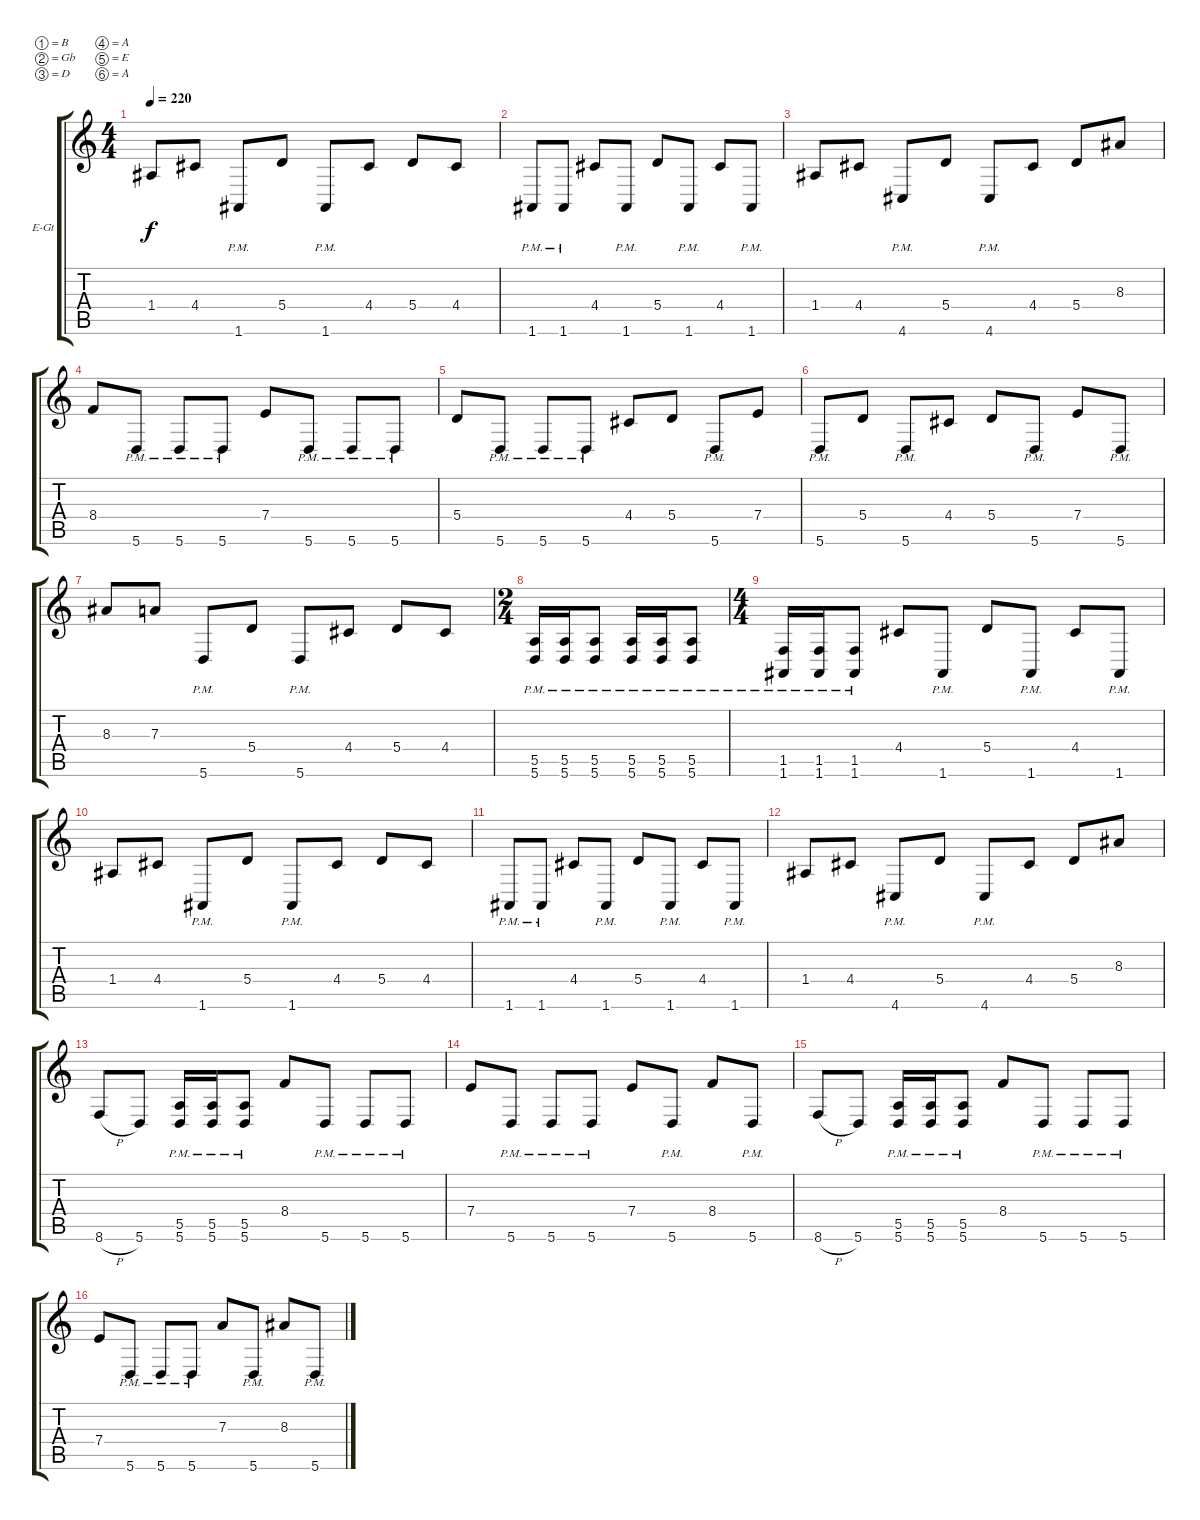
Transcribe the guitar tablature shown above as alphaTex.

\defaultSystemsLayout 4
\bracketExtendMode groupsimilarinstruments
\firstSystemTrackNameOrientation horizontal
\otherSystemsTrackNameOrientation horizontal
\track ("Electric Guitar" "E-Gt") {instrument distortionguitar}
\staff {score tabs}
\tuning (B3 Gb3 D3 A2 E2 A1)
\ts (4 4)
\tempo 220
\clef g2
\ks c
1.4.8{dy f} 4.4.8 1.6{pm}.8 5.4.8 1.6{pm}.8 4.4.8 5.4.8 4.4.8 |
1.6{pm}.8 1.6{pm}.8 4.4.8 1.6{pm}.8 5.4.8 1.6{pm}.8 4.4.8 1.6{pm}.8 |
1.4.8 4.4.8 4.6{pm}.8 5.4.8 4.6{pm}.8 4.4.8 5.4.8 8.3.8 |
8.4.8 5.6{pm}.8 5.6{pm}.8 5.6{pm}.8 7.4.8 5.6{pm}.8 5.6{pm}.8 5.6{pm}.8 |
5.4.8 5.6{pm}.8 5.6{pm}.8 5.6{pm}.8 4.4.8 5.4.8 5.6{pm}.8 7.4.8 |
5.6{pm}.8 5.4.8 5.6{pm}.8 4.4.8 5.4.8 5.6{pm}.8 7.4.8 5.6{pm}.8 |
8.3.8 7.3.8 5.6{pm}.8 5.4.8 5.6{pm}.8 4.4.8 5.4.8 4.4.8 |
\ts (2 4)
(5.6{pm} 5.5).16 (5.6{pm} 5.5).16 (5.6{pm} 5.5).8 (5.6{pm} 5.5).16 (5.6{pm} 5.5).16 (5.6{pm} 5.5).8 |
\ts (4 4)
(1.6{pm} 1.5).16 (1.6{pm} 1.5).16 (1.6{pm} 1.5).8 4.4.8 1.6{pm}.8 5.4.8 1.6{pm}.8 4.4.8 1.6{pm}.8 |
1.4.8 4.4.8 1.6{pm}.8 5.4.8 1.6{pm}.8 4.4.8 5.4.8 4.4.8 |
1.6{pm}.8 1.6{pm}.8 4.4.8 1.6{pm}.8 5.4.8 1.6{pm}.8 4.4.8 1.6{pm}.8 |
1.4.8 4.4.8 4.6{pm}.8 5.4.8 4.6{pm}.8 4.4.8 5.4.8 8.3.8 |
8.6{h}.8 5.6.8 (5.5{pm} 5.6{pm}).16 (5.5{pm} 5.6{pm}).16 (5.5{pm} 5.6{pm}).8 8.4.8 5.6{pm}.8 5.6{pm}.8 5.6{pm}.8 |
7.4.8 5.6{pm}.8 5.6{pm}.8 5.6{pm}.8 7.4.8 5.6{pm}.8 8.4.8 5.6{pm}.8 |
8.6{h}.8 5.6.8 (5.5{pm} 5.6{pm}).16 (5.5{pm} 5.6{pm}).16 (5.5{pm} 5.6{pm}).8 8.4.8 5.6{pm}.8 5.6{pm}.8 5.6{pm}.8 |
7.4.8 5.6{pm}.8 5.6{pm}.8 5.6{pm}.8 7.3.8 5.6{pm}.8 8.3.8 5.6{pm}.8
